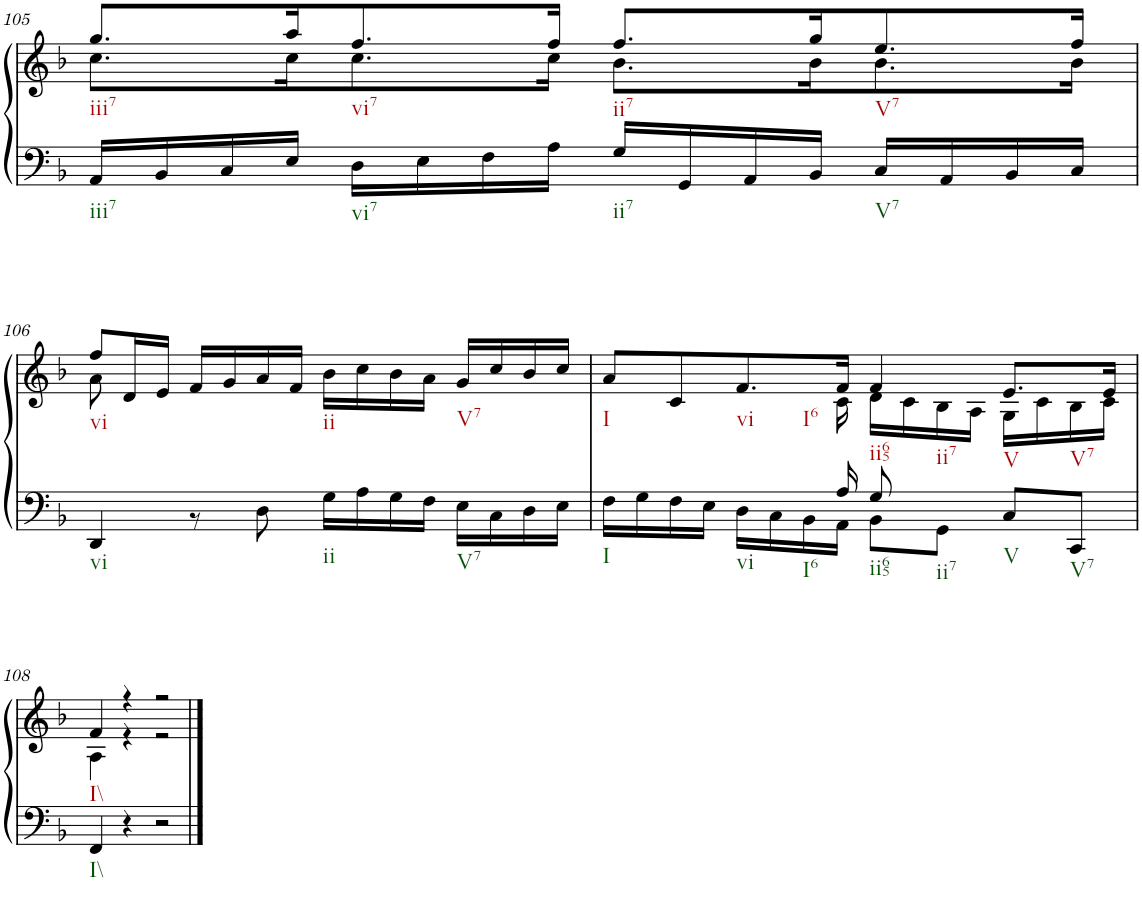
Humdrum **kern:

**kern	**kern
*part1	*part1
*staff2	*staff1
*I"Klavier linke Hand	*
!!LO:PB:g=z
*clefF4	*clefG2
*k[b-]	*k[b-]
*M2/2	*M2/2
=105	=105
*	*^
16AA/LL	8.gg/L	8.cc\L
16BB-/	.	.
16C/	.	.
16E/JJ	16aa/K	16cc\K
16D\LL	8.ff/	8.cc\
16E\	.	.
16F\	.	.
16A\JJ	16ff/Jk	16cc\Jk
16G/LL	8.ff/L	8.b-\L
16GG/	.	.
16AA/	.	.
16BB-/JJ	16gg/K	16b-\K
16C/LL	8.ee/	8.b-\
16AA/	.	.
16BB-/	.	.
16C/JJ	16ff/Jk	16b-\Jk
!!LO:LB:g=z	!!
=106	=106	=106
*^	*	*
4DD/	4ryy	8ff/L	8a\
.	.	16d/L	4.ryy
.	.	16e/JJ	.
2.ryy	8r	16f/LL	.
.	.	16g/	.
.	8D\	16a/	.
.	.	16f/JJ	.
.	16G\LL	4ryy	16b-\LL
.	16A\	.	16cc\
.	16G\	.	16b-\
.	16F\JJ	.	16a\JJ
.	16E\LL	16g/LL	4ryy
.	16C\	16cc/	.
.	16D\	16b-/	.
.	16E\JJ	16cc/JJ	.
=107	=107	=107	=107
4..ryy	16F\LL	8a/L	4..ryy
.	16G\	.	.
.	16F\	8c/	.
.	16E\JJ	.	.
.	16D\LL	8.f/	.
.	16C\	.	.
.	16BB-\	.	.
16A/	16AA\JJ	16f/Jk	16c\
8G/	8BB-\L	4f/	16d\LL
.	.	.	16c\
8ryy	8GG\J	.	16B-\
.	.	.	16A\JJ
8C/L	4ryy	8.e/L	16G\LL
.	.	.	16c\
8CC/J	.	.	16B-\
.	.	16e/Jk	16c\JJ
*v	*v	*	*
!!LO:LB:g=z	!!
=108	=108	=108
4FF/	4f/	4A\
4r	4r	4r
2r	2r	2r
*	*v	*v
==	==
*-	*-
